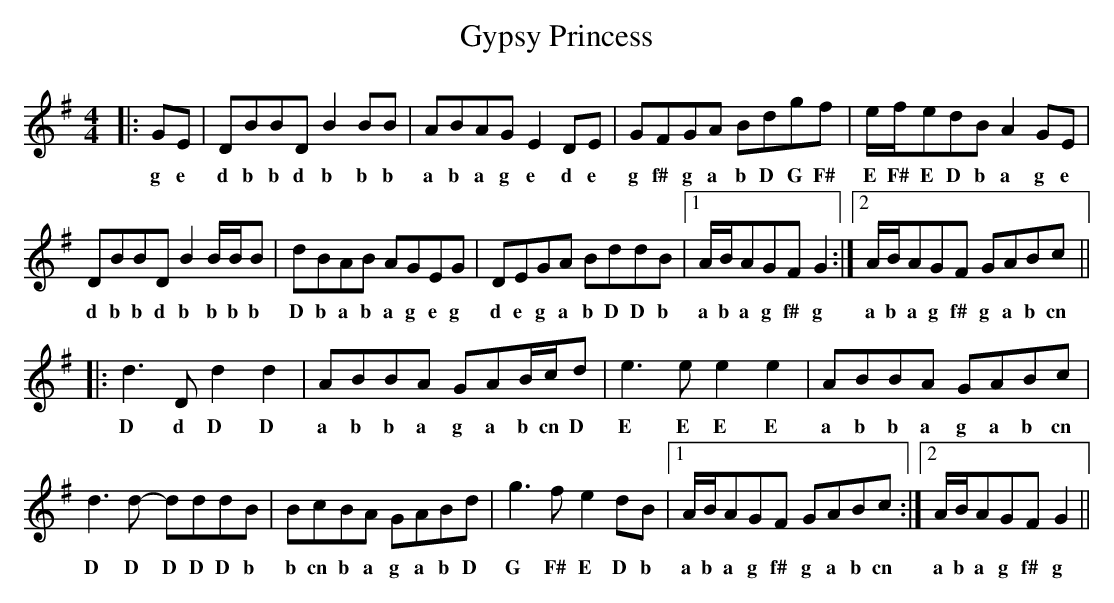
X:1
T: Gypsy Princess
M: 4/4
L: 1/8
K: Gmaj
|:GE|DBBD B2 BB|ABAG E2 DE|GFGA Bdgf|e/f/edB A2 GE|
w:g e d b b d b b b a b a g e d e g f# g a b D G F# E F# E D b a g e
DBBD B2 B/B/B|dBAB AGEG|DEGA BddB|1 A/B/AGF G2:|2 A/B/AGF GABc||
w:d b b d b b b b D b a b a g e g d e g a b D D b a b a g f# g a b a g f# g a b cn
|:d3 D d2 d2|ABBA GAB/c/d|e3 e e2 e2|ABBA GABc|
w:D d D D a b b a g a b cn D E E E E a b b a g a b cn
d3 d- dddB|BcBA GABd|g3 f e2 dB|1 A/B/AGF GABc:|2 A/B/AGF G2||
w:D D D D D b b cn b a g a b D G F# E D b a b a g f# g a b cn a b a g f# g
